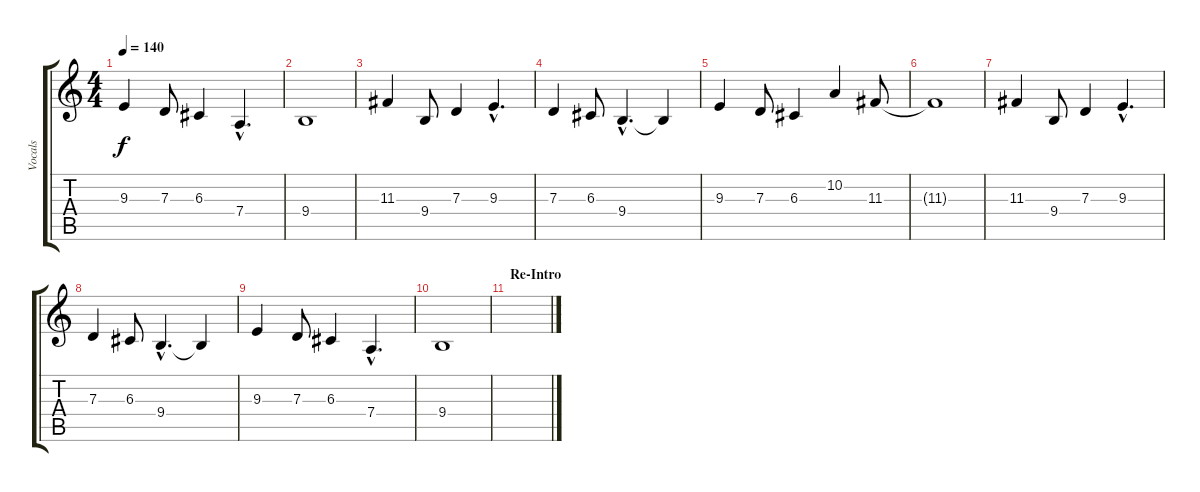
\track ("Vocals" "Vocals") {instrument lead1square}
\staff {score tabs}
\tuning (E4 B3 G3 D3 A2 E2) {hide}
\ts (4 4)
\tempo 140
\clef g2
\ks c
9.3.4{dy f} 7.3.8 6.3.4 7.4{hac}.4{d} |
9.4.1 |
11.3.4 9.4.8 7.3.4 9.3{hac}.4{d} |
7.3.4 6.3.8 9.4{hac}.4{d} 9.4{t}.4 |
9.3.4 7.3.8 6.3.4 10.2.4 11.3.8 |
11.3{t}.1 |
11.3.4 9.4.8 7.3.4 9.3{hac}.4{d} |
7.3.4 6.3.8 9.4{hac}.4{d} 9.4{t}.4 |
9.3.4 7.3.8 6.3.4 7.4{hac}.4{d} |
9.4.1 |
\section ("" "Re-Intro")
